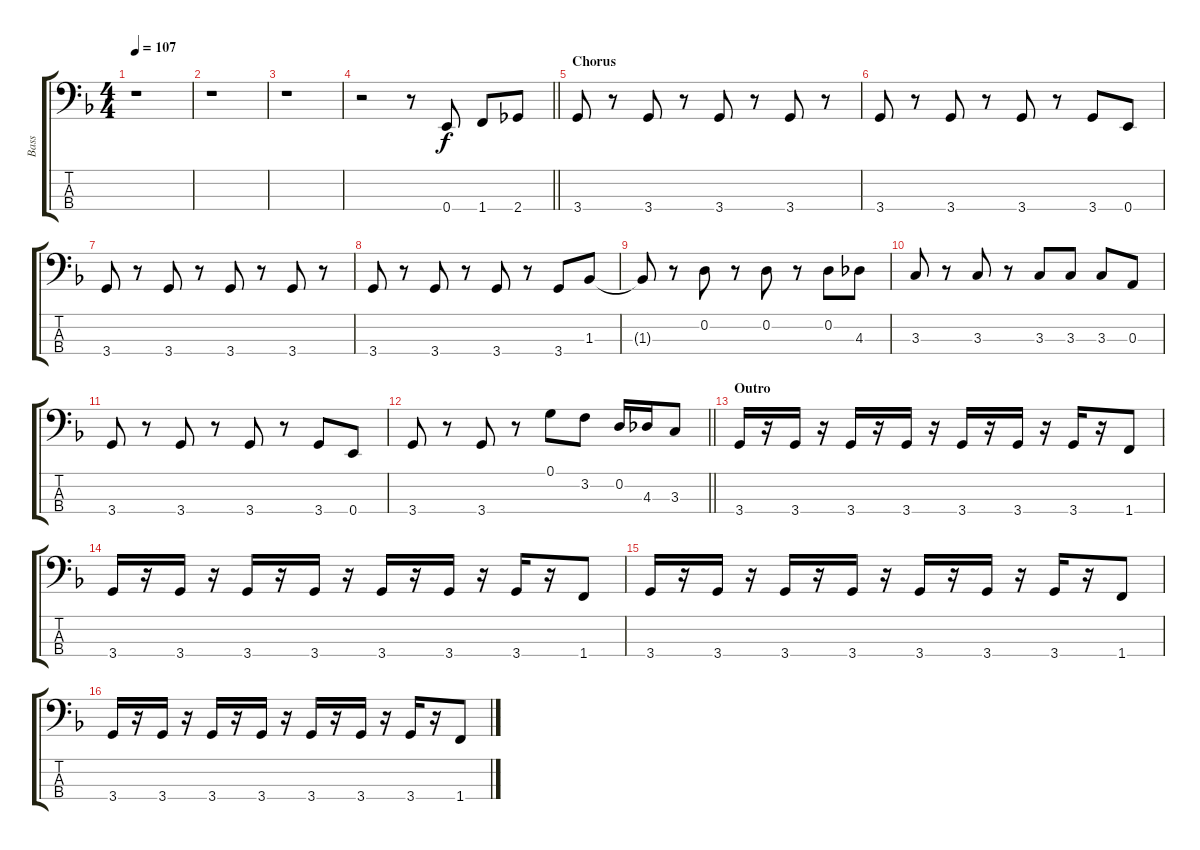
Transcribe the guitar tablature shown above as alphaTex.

\track ("Bass" "Bass") {instrument electricbassfinger}
\staff {score tabs}
\tuning (G2 D2 A1 E1) {hide}
\ts (4 4)
\tempo 107
\clef f4
\ks f
r.1{dy f} |
r.1 |
r.1 |
\barLineRight lightlight
r.2 r.8 0.4.8 1.4.8 2.4.8 |
\section ("" "Chorus")
3.4.8 r.8 3.4.8 r.8 3.4.8 r.8 3.4.8 r.8 |
3.4.8 r.8 3.4.8 r.8 3.4.8 r.8 3.4.8 0.4.8 |
3.4.8 r.8 3.4.8 r.8 3.4.8 r.8 3.4.8 r.8 |
3.4.8 r.8 3.4.8 r.8 3.4.8 r.8 3.4.8 1.3.8 |
1.3{t}.8 r.8 0.2.8 r.8 0.2.8 r.8 0.2.8 4.3.8 |
3.3.8 r.8 3.3.8 r.8 3.3.8 3.3.8 3.3.8 0.3.8 |
3.4.8 r.8 3.4.8 r.8 3.4.8 r.8 3.4.8 0.4.8 |
\barLineRight lightlight
3.4.8 r.8 3.4.8 r.8 0.1.8 3.2.8 0.2.16 4.3.16 3.3.8 |
\section ("" "Outro")
3.4.16 r.16 3.4.16 r.16 3.4.16 r.16 3.4.16 r.16 3.4.16 r.16 3.4.16 r.16 3.4.16 r.16 1.4.8 |
3.4.16 r.16 3.4.16 r.16 3.4.16 r.16 3.4.16 r.16 3.4.16 r.16 3.4.16 r.16 3.4.16 r.16 1.4.8 |
3.4.16 r.16 3.4.16 r.16 3.4.16 r.16 3.4.16 r.16 3.4.16 r.16 3.4.16 r.16 3.4.16 r.16 1.4.8 |
3.4.16 r.16 3.4.16 r.16 3.4.16 r.16 3.4.16 r.16 3.4.16 r.16 3.4.16 r.16 3.4.16 r.16 1.4.8
